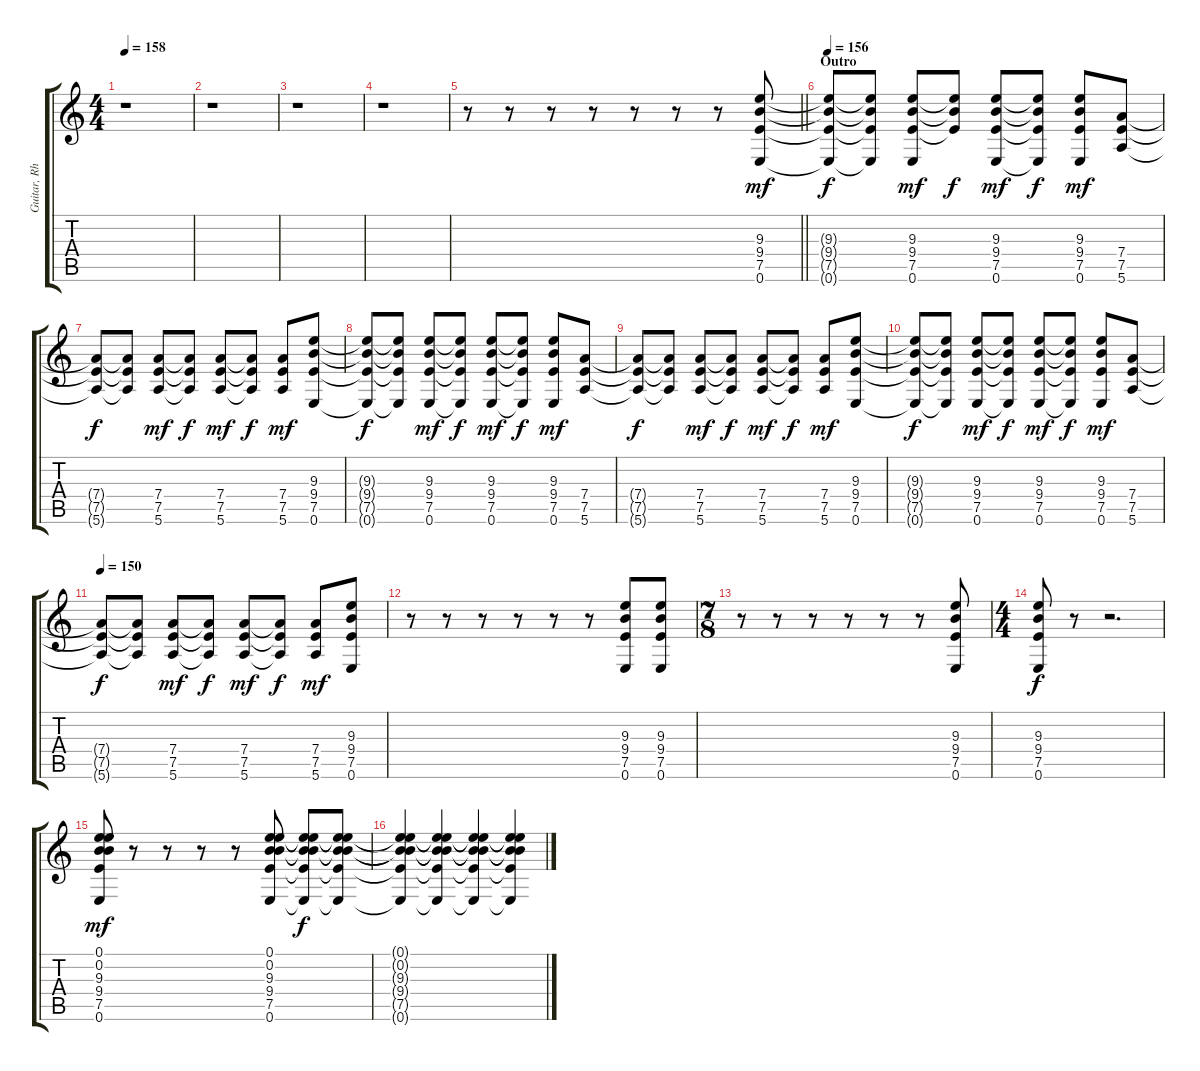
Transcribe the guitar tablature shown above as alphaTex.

\track ("Guitar, Rhythm" "Guitar, Rh") {instrument overdrivenguitar}
\staff {score tabs}
\tuning (E4 B3 G3 D3 A2 E2) {hide}
\ts (4 4)
\tempo 158
\clef g2
\ks c
r.1{dy mf} |
r.1 |
r.1 |
r.1 |
\barLineRight lightlight
r.8 r.8 r.8 r.8 r.8 r.8 r.8 (9.3 9.4 7.5 0.6).8 |
\section ("" "Outro")
\tempo 156
(9.3{t} 9.4{t} 7.5{t} 0.6{t}).8{dy f} (9.3{t} 9.4{t} 7.5{t} 0.6{t}).8 (9.3 9.4 7.5 0.6).8{dy mf} (9.3{t} 9.4{t} 7.5{t}).8{dy f} (9.3 9.4 7.5 0.6).8{dy mf} (9.3{t} 9.4{t} 7.5{t} 0.6{t}).8{dy f} (9.3 9.4 7.5 0.6).8{dy mf} (7.4 7.5 5.6).8 |
(7.4{t} 7.5{t} 5.6{t}).8{dy f} (7.4{t} 7.5{t} 5.6{t}).8 (7.4 7.5 5.6).8{dy mf} (7.4{t} 7.5{t} 5.6{t}).8{dy f} (7.4 7.5 5.6).8{dy mf} (7.4{t} 7.5{t} 5.6{t}).8{dy f} (7.4 7.5 5.6).8{dy mf} (9.3 9.4 7.5 0.6).8 |
(9.3{t} 9.4{t} 7.5{t} 0.6{t}).8{dy f} (9.3{t} 9.4{t} 7.5{t} 0.6{t}).8 (9.3 9.4 7.5 0.6).8{dy mf} (9.3{t} 9.4{t} 7.5{t} 0.6{t}).8{dy f} (9.3 9.4 7.5 0.6).8{dy mf} (9.3{t} 9.4{t} 7.5{t} 0.6{t}).8{dy f} (9.3 9.4 7.5 0.6).8{dy mf} (7.4 7.5 5.6).8 |
(7.4{t} 7.5{t} 5.6{t}).8{dy f} (7.4{t} 7.5{t} 5.6{t}).8 (7.4 7.5 5.6).8{dy mf} (7.4{t} 7.5{t} 5.6{t}).8{dy f} (7.4 7.5 5.6).8{dy mf} (7.4{t} 7.5{t} 5.6{t}).8{dy f} (7.4 7.5 5.6).8{dy mf} (9.3 9.4 7.5 0.6).8 |
(9.3{t} 9.4{t} 7.5{t} 0.6{t}).8{dy f} (9.3{t} 9.4{t} 7.5{t} 0.6{t}).8 (9.3 9.4 7.5 0.6).8{dy mf} (9.3{t} 9.4{t} 7.5{t} 0.6{t}).8{dy f} (9.3 9.4 7.5 0.6).8{dy mf} (9.3{t} 9.4{t} 7.5{t} 0.6{t}).8{dy f} (9.3 9.4 7.5 0.6).8{dy mf} (7.4 7.5 5.6).8 |
\tempo 150
(7.4{t} 7.5{t} 5.6{t}).8{dy f} (7.4{t} 7.5{t} 5.6{t}).8 (7.4 7.5 5.6).8{dy mf} (7.4{t} 7.5{t} 5.6{t}).8{dy f} (7.4 7.5 5.6).8{dy mf} (7.4{t} 7.5{t} 5.6{t}).8{dy f} (7.4 7.5 5.6).8{dy mf} (9.3 9.4 7.5 0.6).8 |
r.8 r.8 r.8 r.8 r.8 r.8 (9.3 9.4 7.5 0.6).8 (9.3 9.4 7.5 0.6).8 |
\ts (7 8)
r.8 r.8 r.8 r.8 r.8 r.8 (9.3 9.4 7.5 0.6).8 |
\ts (4 4)
(9.3 9.4 7.5 0.6).8{dy f} r.8 r.2{d} |
(0.1 0.2 9.3 9.4 7.5 0.6).8{dy mf} r.8 r.8 r.8 r.8 (0.1 0.2 9.3 9.4 7.5 0.6).8 (0.1{t} 0.2{t} 9.3{t} 9.4{t} 7.5{t} 0.6{t}).8{dy f} (0.1{t} 0.2{t} 9.3{t} 9.4{t} 7.5{t} 0.6{t}).8 |
(0.1{t} 0.2{t} 9.3{t} 9.4{t} 7.5{t} 0.6{t}).4 (0.1{t} 0.2{t} 9.3{t} 9.4{t} 7.5{t} 0.6{t}).4 (0.1{t} 0.2{t} 9.3{t} 9.4{t} 7.5{t} 0.6{t}).4 (0.1{t} 0.2{t} 9.3{t} 9.4{t} 7.5{t} 0.6{t}).4
